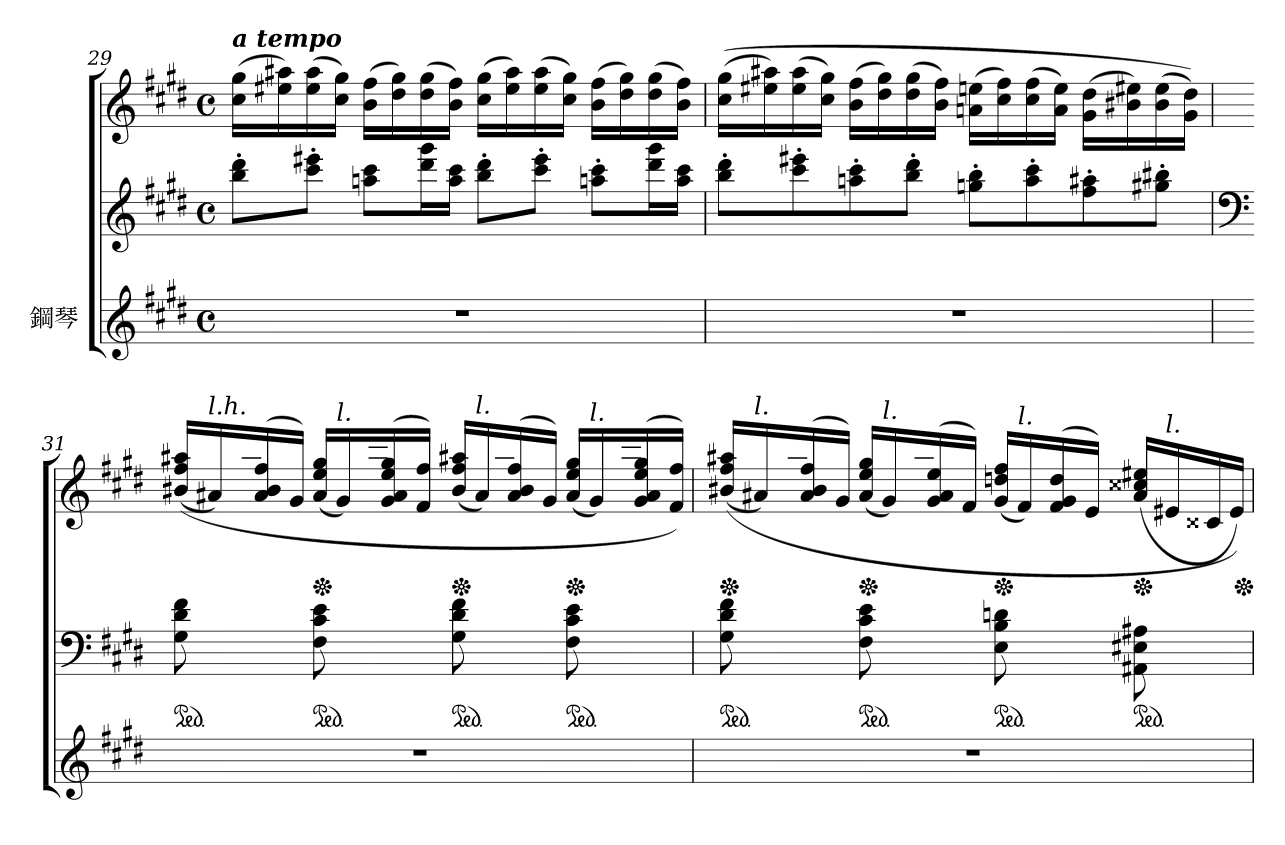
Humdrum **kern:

**kern	**kern	**kern	**dynam
*part1	*part1	*part1	*part1
*staff3	*staff2	*staff1	*staff1/2/3
*I"鋼琴	*	*	*
!!LO:LB:g=z
*clefG2	*clefG2	*clefG2	*
*k[f#c#g#d#]	*k[f#c#g#d#]	*k[f#c#g#d#]	*
*M4/4	*M4/4	*M4/4	*
*met(c)	*met(c)	*met(c)	*
=29	=29	=29	=29
!	!	!LO:TX:a:Bi:t=a tempo	!
!	!	!	!LO:DY:b
!	!	!	!LO:DY:n=1:b
1r	8bb\' 8ddd#\'L	(>16cc#\ 16gg#\LL	pp other-dynamics
.	.	16ee#X\ 16aa#X\)	.
.	8ccc#\' 8eee#X\'J	(>16ee#\ 16aa#\	.
.	.	16cc#\ 16gg#\JJ)	.
.	8aan\ 8ccc#\L	(>16b\ 16ff#\LL	.
.	.	16dd#\ 16gg#\)	.
.	16ddd#\ 16ggg#\L	(>16dd#\ 16gg#\	.
.	16aa\ 16ccc#\JJ	16b\ 16ff#\JJ)	.
.	8bb\' 8ddd#\'L	(>16cc#\ 16gg#\LL	.
.	.	16ee#\ 16aa#\)	.
.	8ccc#\' 8eee#\'J	(>16ee#\ 16aa#\	.
.	.	16cc#\ 16gg#\JJ)	.
.	8aan\' 8ccc#\'L	(>16b\ 16ff#\LL	.
.	.	16dd#\ 16gg#\)	.
.	16ddd#\ 16ggg#\L	(>16dd#\ 16gg#\	.
.	16aa\ 16ccc#\JJ	16b\ 16ff#\JJ)	.
=30	=30	=30	=30
1r	8bb\' 8ddd#\'L	(>(>16cc#\ 16gg#\LL	.
.	.	16ee#X\ 16aa#X\)	.
.	8ccc#\' 8eee#X\'	(>16ee#\ 16aa#\	.
.	.	16cc#\ 16gg#\JJ)	.
.	8aan\' 8ccc#\'	(>16b\ 16ff#\LL	.
.	.	16dd#\ 16gg#\)	.
.	8bb\' 8ddd#\'J	(>16dd#\ 16gg#\	.
.	.	16b\ 16ff#\JJ)	.
.	8ggn\' 8bb\'L	(>16an\ 16een\LL	.
.	.	16cc#\ 16ff#\)	.
.	8aa\' 8ccc#\'	(>16cc#\ 16ff#\	.
.	.	16a\ 16ee\JJ)	.
.	8ff#\' 8aa#X\'	(>16g#\ 16dd#\LL	.
.	.	16b#X\ 16ee#X\)	.
.	8gg#X\' 8bb#X\'J	(>16b#\ 16ee#\	.
.	.	16g#\ 16dd#\JJ))	.
!!LO:LB:g=z
=31	=31	=31	=31
*	*clefF4	*	*
*	*ped	*	*
*	*	*^	*
1r	8G#\ 8d#\ 8f#\L	(<(>16b#X/ 16ff#/ 16aa#X/LL	8ryy	.
!	!	!LO:TX:a:i:t=l.h.	!	!
.	.	16a#X/)	.	.
.	8ryy	(<16a#/ 16b#/ 16ff#/	8gg#\ 8bb#X\J	.
.	.	16g#/JJ)	.	.
*	*ped	*	*	*
*	*	*Xped	*	*
.	8F#\ 8c#\ 8e\L	(<16a#/ 16ee/ 16gg#/LL	8ryy	.
!	!	!LO:TX:a:i:t=l.	!	!
.	.	16g#/)	.	.
.	8ryy	(<16g#/ 16a#/ 16ee/ 16gg#/	8aa\^ 8ddd#\^J	.
.	.	16f#/ 16ff#/JJ)	.	.
*	*ped	*	*	*
*	*	*Xped	*	*
.	8G#\ 8d#\ 8f#\L	(<16b#/ 16ff#/ 16aa#/LL	8ryy	.
!	!	!LO:TX:a:i:t=l.	!	!
.	.	16a#/)	.	.
.	8ryy	(<16a#/ 16b#/ 16ff#/	8gg#\ 8bb#\J	.
.	.	16g#/JJ)	.	.
*	*ped	*	*	*
*	*	*Xped	*	*
.	8F#\ 8c#\ 8e\L	(<16a#/ 16ee/ 16gg#/LL	8ryy	.
!	!	!LO:TX:a:i:t=l.	!	!
.	.	16g#/)	.	.
.	8ryy	(<16g#/ 16a#/ 16ee/ 16gg#/	8aa\^ 8ddd#\^J	.
.	.	16f#/ 16ff#/JJ))	.	.
=32	=32	=32	=32	=32
*	*ped	*	*	*
*	*	*Xped	*	*
1r	8G#\ 8d#\ 8f#\L	(<(>16b#X/ 16ff#/ 16aa#X/LL	8ryy	.
!	!	!LO:TX:a:i:t=l.	!	!
.	.	16a#X/)	.	.
.	8ryy	(<16a#/ 16b#/ 16ff#/	8gg#\ 8bb#X\J	.
.	.	16g#/JJ)	.	.
*	*ped	*	*	*
*	*	*Xped	*	*
.	8F#\ 8c#\ 8e\L	(<16a#/ 16ee/ 16gg#/LL	8ryy	.
!	!	!LO:TX:a:i:t=l.	!	!
.	.	16g#/)	.	.
.	8ryy	(<16g#/ 16a#/ 16ee/	8ff#\ 8aa\J	.
.	.	16f#/JJ)	.	.
*	*ped	*	*	*
*	*	*Xped	*	*
.	8E\ 8B\ 8dn\L	(<16g#/ 16ddn/ 16ff#/LL	8ryy	.
!	!	!LO:TX:a:i:t=l.	!	!
.	.	16f#/)	.	.
.	8ryy	(<16f#/ 16g#/ 16dd/	8ee\ 8gg#\J	.
.	.	16e/JJ)	.	.
*	*ped	*	*	*
*	*	*Xped	*	*
.	8AA#X\ 8E#X\ 8A#X\L	(<16a#/ 16cc##X/ 16ee#X/LL	8ryy	.
!	!	!LO:TX:a:i:t=l.	!	!
.	.	16e#X/	.	.
.	8ryy	16c##X/	8a\J	.
.	.	16e#/JJ))	.	.
*	*	*v	*v	*
*	*	*Xped	*
=	=	=	=
*-	*-	*-	*-
